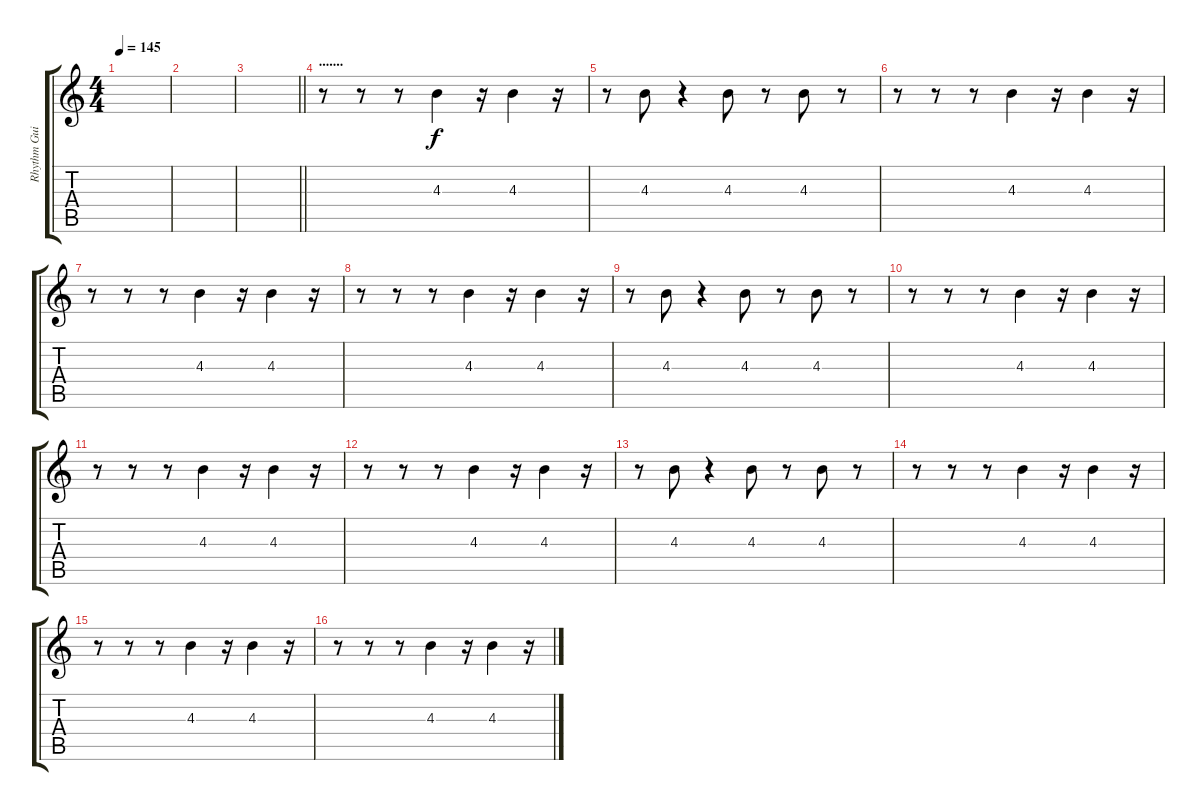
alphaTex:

\track ("Rhythm Guitar 2" "Rhythm Gui") {instrument electricguitarjazz}
\staff {score tabs}
\tuning (E4 B3 G3 D3 A2 E2) {hide}
\ts (4 4)
\tempo 145
\clef g2
\ks c
|
|
\barLineRight lightlight
|
\section ("" ".......")
r.8 r.8 r.8 4.3.4 r.16 4.3.4 r.16 |
r.8 4.3.8 r.4 4.3.8 r.8 4.3.8 r.8 |
r.8 r.8 r.8 4.3.4 r.16 4.3.4 r.16 |
r.8 r.8 r.8 4.3.4 r.16 4.3.4 r.16 |
r.8 r.8 r.8 4.3.4 r.16 4.3.4 r.16 |
r.8 4.3.8 r.4 4.3.8 r.8 4.3.8 r.8 |
r.8 r.8 r.8 4.3.4 r.16 4.3.4 r.16 |
r.8 r.8 r.8 4.3.4 r.16 4.3.4 r.16 |
r.8 r.8 r.8 4.3.4 r.16 4.3.4 r.16 |
r.8 4.3.8 r.4 4.3.8 r.8 4.3.8 r.8 |
r.8 r.8 r.8 4.3.4 r.16 4.3.4 r.16 |
r.8 r.8 r.8 4.3.4 r.16 4.3.4 r.16 |
r.8 r.8 r.8 4.3.4 r.16 4.3.4 r.16
